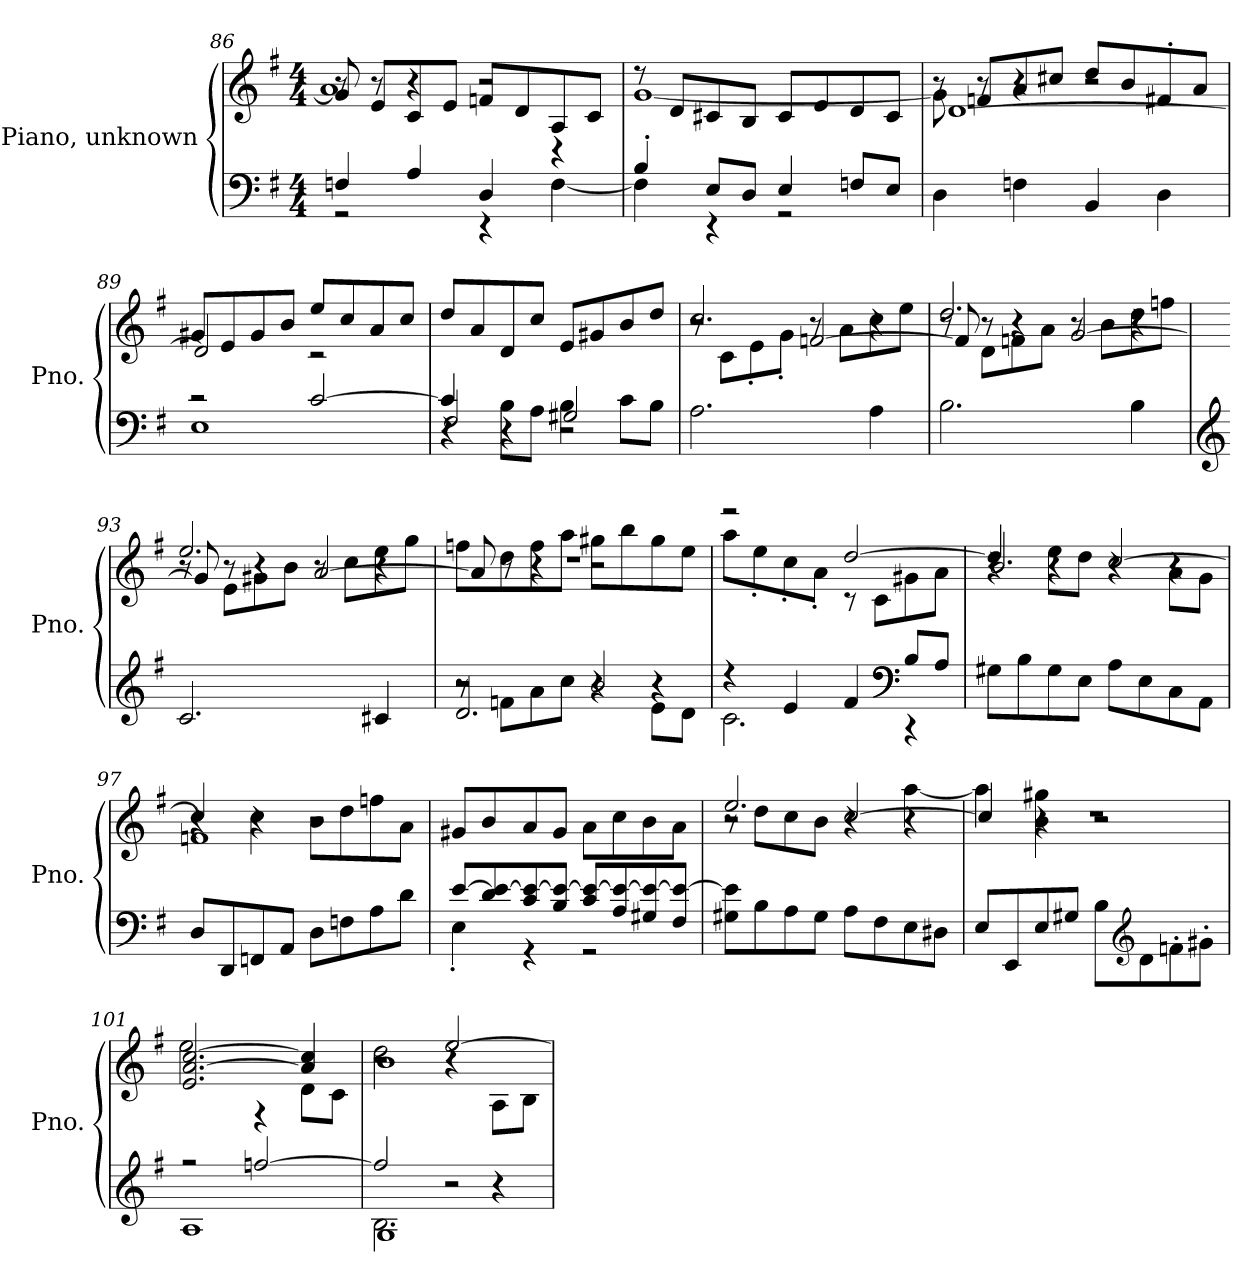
**kern	**kern
*part1	*part1
*staff2	*staff1
*I"Piano, unknown	*
*I'Pno.	*
*clefF4	*clefG2
*k[f#]	*k[f#]
*M4/4	*M4/4
=86	=86
*^	*^
*	*	*	*^
4Fn/	2r	8g/]	1a	8r
.	.	8r	.	8e/L
4A/	.	4r	.	8c/
.	.	.	.	8e/J
4D/	4r	2r	.	8fn/L
.	.	.	.	8d/
4r	[4F\	.	.	8A/
.	.	.	.	8c/J
*	*	*	*v	*v
=87	=87	=87	=87
4B'/	4F\]	8r	[1g
.	.	8d/L	.
8E/L	4r	8c#X/	.
8D/J	.	8B/J	.
4E/	2r	8c#/L	.
.	.	8e/	.
8Fn/L	.	8d/	.
8E/J	.	8c#/J	.
*v	*v	*	*
!!LO:LB:g=z
=88	=88	=88
*	*	*^
4D\	8r	8g\]	[1d
.	8fn/L	8r	.
4Fn\	8a/	4r	.
.	8cc#X/J	.	.
4BB/	8dd/L	2r	.
.	8b/	.	.
4D\	8f#X'/	.	.
.	8a/J	.	.
*	*	*v	*v
=89	=89	=89
*^	*	*
2r	1E	8g#X/L	2d/]
.	.	8e/	.
.	.	8g#/	.
.	.	8b/J	.
[2c/	.	8ee/L	2r
.	.	8cc/	.
.	.	8a/	.
.	.	8cc/J	.
*	*	*v	*v
=90	=90	=90
*	*^	*
4c/]	4r	2F#/	8dd/L
.	.	.	8a/
4r	8B\L	.	8d/
.	8A\J	.	8cc/J
2r	4B\	2G#X/	8e/L
.	.	.	8g#X/
.	8c\L	.	8b/
.	8B\J	.	8dd/J
*v	*v	*v	*
=91	=91
*	*^
*	*	*^
2.A\	2.cc/	8r	2r
.	.	8c\L	.
.	.	8e'\	.
.	.	8g'\J	.
.	.	8r	[2fn/
.	.	8a\L	.
4A\	4r	8cc\	.
.	.	8ee\J	.
!!LO:LB:g=z	!!	!!
=92	=92	=92	=92
2.B\	2.dd/	8r	8f/]
.	.	8d\L	8r
.	.	8fn\	4r
.	.	8a\J	.
.	.	8r	[2g/
.	.	8b\L	.
4B\	4r	8dd\	.
.	.	8ffn\J	.
=93	=93	=93	=93
*clefG2	*	*	*
2.c/	2.ee/	8r	8g/]
.	.	8e\L	8r
.	.	8g#X\	4r
.	.	8b\J	.
.	.	8r	[2a/
.	.	8cc\L	.
4c#X/	4r	8ee\	.
.	.	8gg\J	.
=94	=94	=94	=94
*^	*	*	*
*	*^	*	*	*
2r	8r	2.d/	1r	8ffn\L	8a/]
.	8fn\L	.	.	8dd\	8r
.	8a\	.	.	8ff\	4r
.	8cc\J	.	.	8aa\J	.
2b/	4r	.	.	8gg#X\L	2r
.	.	.	.	8bb\	.
.	8e\L	4r	.	8gg#\	.
.	8d\J	.	.	8ee\J	.
*	*v	*v	*	*	*
*	*	*	*v	*v
=95	=95	=95	=95
4r	2.c\	2r	8aa\L
.	.	.	8ee'\
4e/	.	.	8cc'\
.	.	.	8a'\J
4f#/	.	[2dd/	8r
.	.	.	8c\L
*clefF4	*	*	*
8B/L	4r	.	8g#X\
8A/J	.	.	8a\J
*v	*v	*	*
!!LO:LB:g=z
=96	=96	=96
*	*	*^
8G#X\L	4dd/]	4r	2.b/
8B\	.	.	.
8G#\	4r	8ee\L	.
8E\J	.	8dd\J	.
8A\L	[2cc/	4r	.
8E\	.	.	.
8C\	.	8a\L	4r
8AA\J	.	8g\J	.
=97	=97	=97	=97
8D/L	4cc/]	4r	1fn
8DD/	.	.	.
8FFn/	4r	4cc\	.
8AA/J	.	.	.
8D\L	2r	8b\L	.
8Fn\	.	8dd\	.
8A\	.	8ffn\	.
8d\J	.	8a\J	.
*	*v	*v	*v
=98	=98
*^	*
[8e/L	4E'\	8g#X/L
8d/ 8e/_	.	8b/
8c/ 8e/_	4r	8a/
8B/ 8e/_J	.	8g#/J
8c/ 8e/_L	2r	8a\L
8A/ 8e/_	.	8cc\
8G#X/ 8e/_	.	8b\
8F#/ 8e/_J	.	8a\J
*v	*v	*
=99	=99
*	*^
*	*	*^
8G#X\ 8e\]L	2.ee/	8r	2r
8B\	.	8dd\L	.
8A\	.	8cc\	.
8G#\J	.	8b\J	.
8A\L	.	4r	[2cc/
8F#\	.	.	.
8E\	4r	[4aa\	.
8D#X\J	.	.	.
!!LO:PB:g=z	!!	!!
=100	=100	=100	=100
8E/L	1r	4aa\]	4cc/]
8EE/	.	.	.
8E/	.	4b\ 4gg#X\	4r
8G#X/J	.	.	.
8B\L	.	2r	2r
*clefG2	*	*	*
8d\	.	.	.
8fn'\	.	.	.
8g#X'\J	.	.	.
*	*	*v	*v
=101	=101	=101
*^	*	*
2r	1A	2.e/ [2.a/ [2.cc/	2ee\
[2ffn/	.	.	4r
.	.	4a/] 4cc/]	8d\L
.	.	.	8c\J
=102	=102	=102	=102
*	*^	*	*^
2ff/]	2.B\	1G	2r	2dd\	1b
2r	.	.	[2ee/	4r	.
.	4r	.	.	8A\L	.
.	.	.	.	8B\J	.
*v	*v	*v	*	*	*
*	*v	*v	*v
=	=
*-	*-
